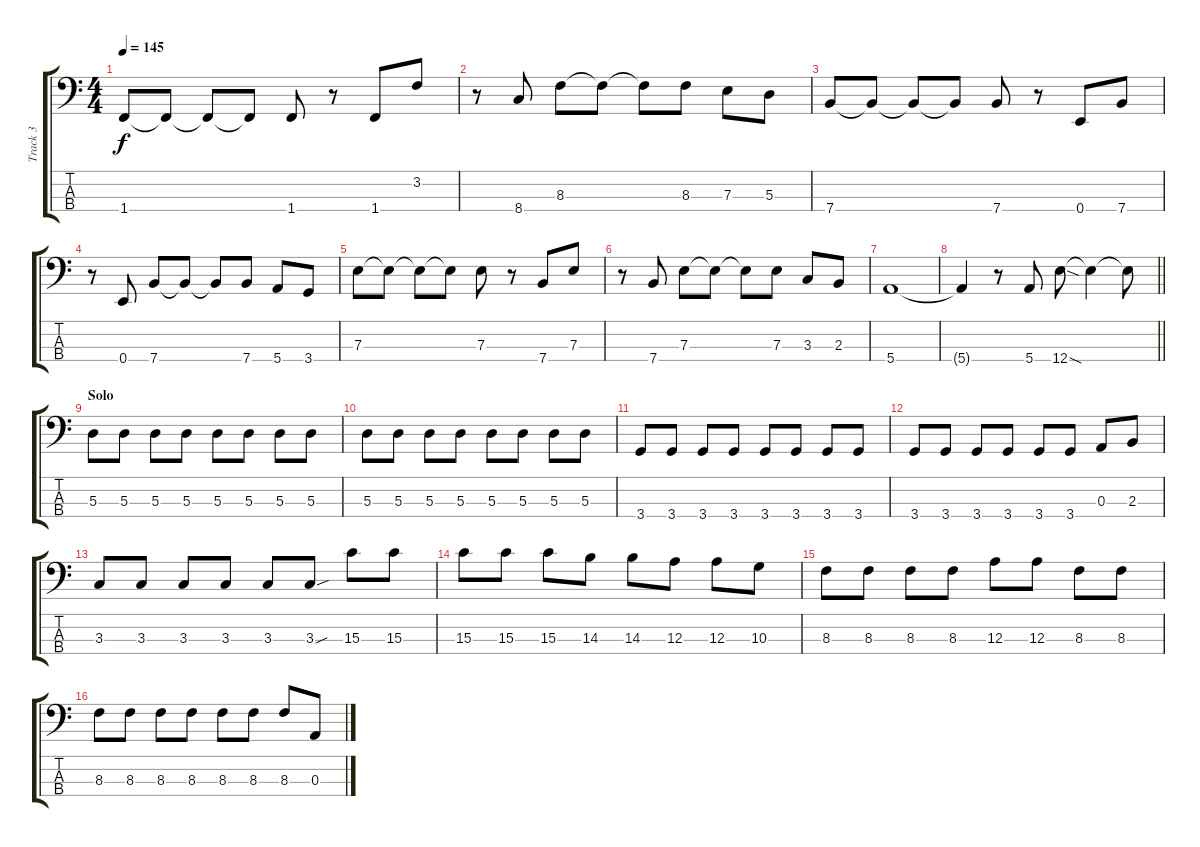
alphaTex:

\track ("Track 3" "Track 3") {instrument electricbassfinger}
\staff {score tabs}
\tuning (G2 D2 A1 E1) {hide}
\ts (4 4)
\tempo 145
\clef f4
\ks c
1.4.8{dy f} 1.4{t}.8 1.4{t}.8 1.4{t}.8 1.4.8 r.8 1.4.8 3.2.8 |
r.8 8.4.8 8.3.8 8.3{t}.8 8.3{t}.8 8.3.8 7.3.8 5.3.8 |
7.4.8 7.4{t}.8 7.4{t}.8 7.4{t}.8 7.4.8 r.8 0.4.8 7.4.8 |
r.8 0.4.8 7.4.8 7.4{t}.8 7.4{t}.8 7.4.8 5.4.8 3.4.8 |
7.3.8 7.3{t}.8 7.3{t}.8 7.3{t}.8 7.3.8 r.8 7.4.8 7.3.8 |
r.8 7.4.8 7.3.8 7.3{t}.8 7.3{t}.8 7.3.8 3.3.8 2.3.8 |
5.4.1 |
\barLineRight lightlight
5.4{t}.4 r.8 5.4.8 12.4{sod}.8 12.4{t}.4 12.4{t}.8 |
\section ("" "Solo")
5.3.8 5.3.8 5.3.8 5.3.8 5.3.8 5.3.8 5.3.8 5.3.8 |
5.3.8 5.3.8 5.3.8 5.3.8 5.3.8 5.3.8 5.3.8 5.3.8 |
3.4.8 3.4.8 3.4.8 3.4.8 3.4.8 3.4.8 3.4.8 3.4.8 |
3.4.8 3.4.8 3.4.8 3.4.8 3.4.8 3.4.8 0.3.8 2.3.8 |
3.3.8 3.3.8 3.3.8 3.3.8 3.3.8 3.3{sou}.8 15.3.8 15.3.8 |
15.3.8 15.3.8 15.3.8 14.3.8 14.3.8 12.3.8 12.3.8 10.3.8 |
8.3.8 8.3.8 8.3.8 8.3.8 12.3.8 12.3.8 8.3.8 8.3.8 |
8.3.8 8.3.8 8.3.8 8.3.8 8.3.8 8.3.8 8.3.8 0.3.8
